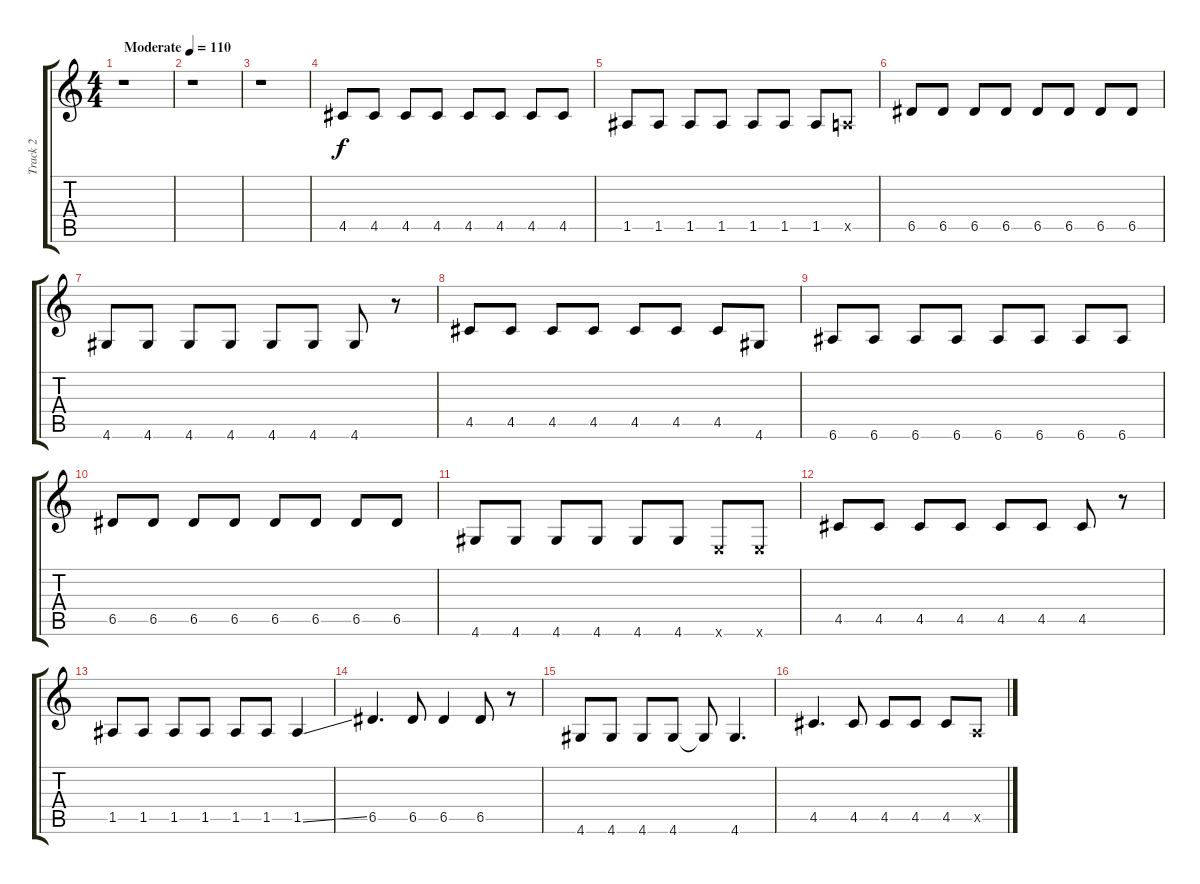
\track ("Track 2" "Track 2") {instrument electricguitarmuted}
\staff {score tabs}
\tuning (E4 B3 G3 D3 A2 E2) {hide}
\ts (4 4)
\tempo (110 "Moderate")
\clef g2
\ks c
r.1{dy f instrument electricguitarmuted} |
r.1 |
r.1 |
4.5.8 4.5.8 4.5.8 4.5.8 4.5.8 4.5.8 4.5.8 4.5.8 |
1.5.8 1.5.8 1.5.8 1.5.8 1.5.8 1.5.8 1.5.8 0.5{x}.8 |
6.5.8 6.5.8 6.5.8 6.5.8 6.5.8 6.5.8 6.5.8 6.5.8 |
4.6.8 4.6.8 4.6.8 4.6.8 4.6.8 4.6.8 4.6.8 r.8 |
4.5.8 4.5.8 4.5.8 4.5.8 4.5.8 4.5.8 4.5.8 4.6.8 |
6.6.8 6.6.8 6.6.8 6.6.8 6.6.8 6.6.8 6.6.8 6.6.8 |
6.5.8 6.5.8 6.5.8 6.5.8 6.5.8 6.5.8 6.5.8 6.5.8 |
4.6.8 4.6.8 4.6.8 4.6.8 4.6.8 4.6.8 0.6{x}.8 0.6{x}.8 |
4.5.8 4.5.8 4.5.8 4.5.8 4.5.8 4.5.8 4.5.8 r.8 |
1.5.8 1.5.8 1.5.8 1.5.8 1.5.8 1.5.8 1.5{ss}.4 |
6.5.4{d} 6.5.8 6.5.4 6.5.8 r.8 |
4.6.8 4.6.8 4.6.8 4.6.8 4.6{t}.8 4.6.4{d} |
4.5.4{d} 4.5.8 4.5.8 4.5.8 4.5.8 0.5{x}.8
